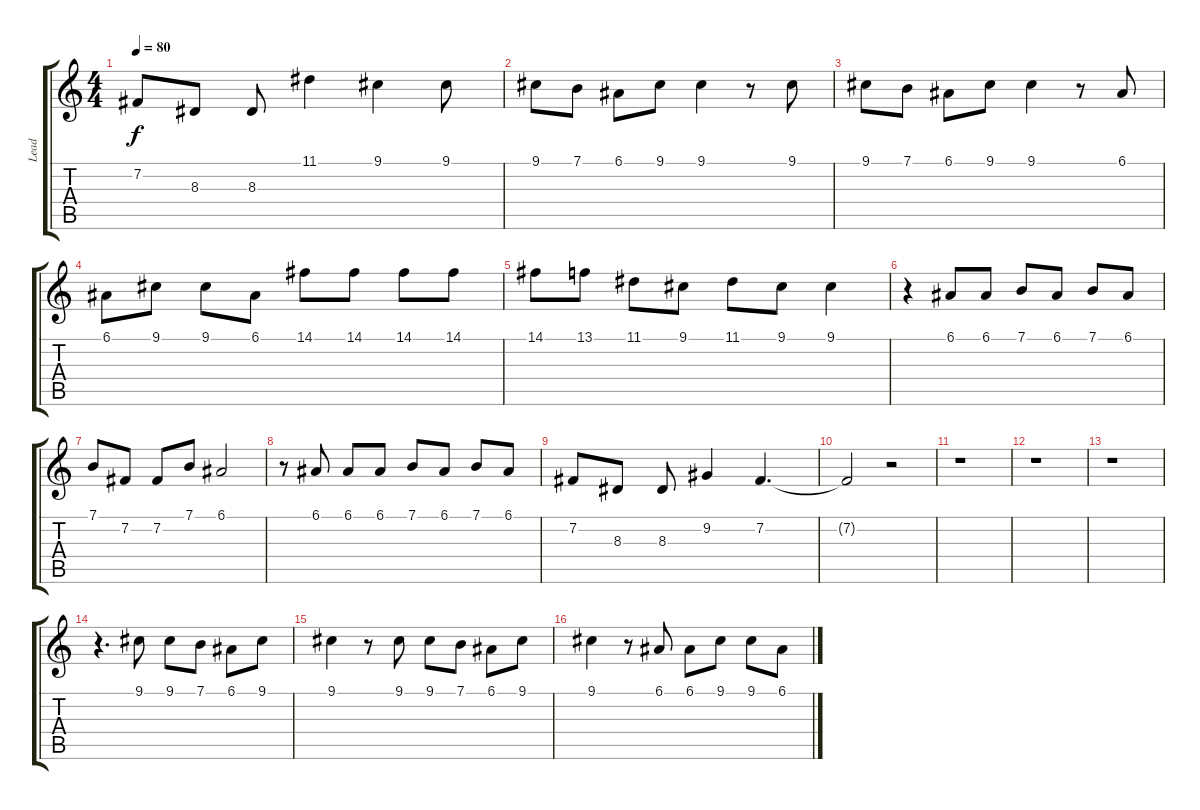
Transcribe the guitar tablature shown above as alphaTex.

\track ("Lead" "Lead") {instrument piccolo}
\staff {score tabs}
\tuning (E4 B3 G3 D3 A2 E2) {hide}
\ts (4 4)
\tempo 80
\clef g2
\ks c
7.2.8{dy f} 8.3.8 8.3.8 11.1.4 9.1.4 9.1.8 |
9.1.8 7.1.8 6.1.8 9.1.8 9.1.4 r.8 9.1.8 |
9.1.8 7.1.8 6.1.8 9.1.8 9.1.4 r.8 6.1.8 |
6.1.8 9.1.8 9.1.8 6.1.8 14.1.8 14.1.8 14.1.8 14.1.8 |
14.1.8 13.1.8 11.1.8 9.1.8 11.1.8 9.1.8 9.1.4 |
r.4 6.1.8 6.1.8 7.1.8 6.1.8 7.1.8 6.1.8 |
7.1.8 7.2.8 7.2.8 7.1.8 6.1.2 |
r.8 6.1.8 6.1.8 6.1.8 7.1.8 6.1.8 7.1.8 6.1.8 |
7.2.8 8.3.8 8.3.8 9.2.4 7.2.4{d} |
7.2{t}.2 r.2 |
r.1 |
r.1 |
r.1 |
r.4{d} 9.1.8 9.1.8 7.1.8 6.1.8 9.1.8 |
9.1.4 r.8 9.1.8 9.1.8 7.1.8 6.1.8 9.1.8 |
9.1.4 r.8 6.1.8 6.1.8 9.1.8 9.1.8 6.1.8
